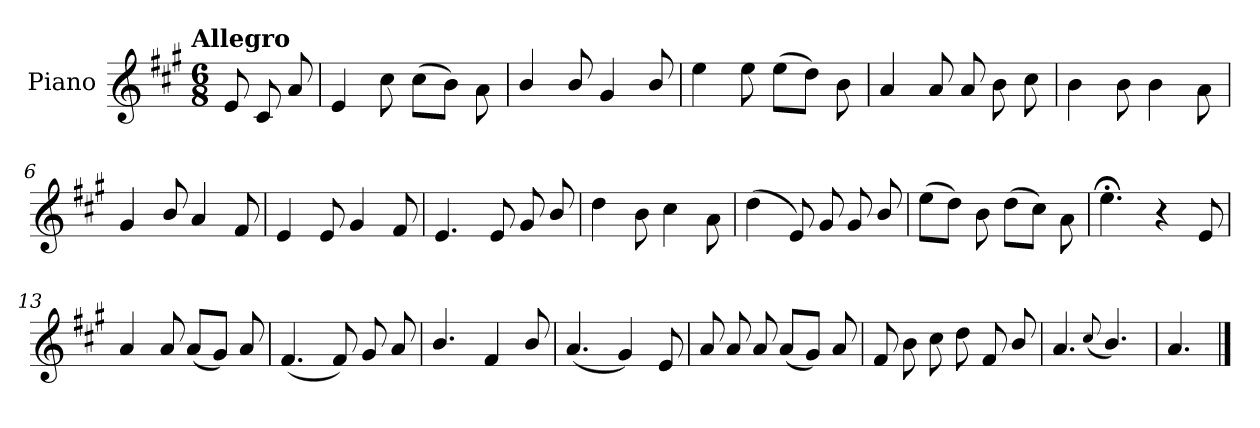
**kern
*part1
*staff1
*I"Piano
*I'Pno.
*clefG2
*k[f#c#g#]
!!LO:TX:omd:t=Allegro
*M6/8
*MM144
=
8e/
8c#/
8a/
=1
4e/
8cc#\
(>8cc#\L
8b\J)
8a\
=2
4b/
8b/
4g#/
8b/
=3
4ee\
8ee\
(>8ee\L
8dd\J)
8b\
!!LO:LB:g=z
=4
4a/
8a/
8a/
8b\
8cc#\
=5
4b\
8b\
4b\
8a\
=6
4g#/
8b/
4a/
8f#/
=7
4e/
8e/
4g#/
8f#/
=8
4.e/
8e/
8g#/
8b/
!!LO:LB:g=z
=9
4dd\
8b\
4cc#\
8a\
=10
(>4dd\
8e/)
8g#/
8g#/
8b/
=11
(>8ee\L
8dd\J)
8b\
(>8dd\L
8cc#\J)
8a\
=12
4.ee;<\
4r
8e/
!!LO:LB:g=z
=13
4a/
8a/
(<8a/L
8g#/J)
8a/
=14
(<4.f#/
8f#/)
8g#/
8a/
=15
4.b/
4f#/
8b/
=16
(<4.a/
4g#/)
8e/
!!LO:LB:g=z
=17
8a/
8a/
8a/
(<8a/L
8g#/J)
8a/
=18
8f#/
8b\
8cc#\
8dd\
8f#/
8b/
=19
4.a/
(<8qqcc#/
4.b/)
=20
4.a/
==
*-
